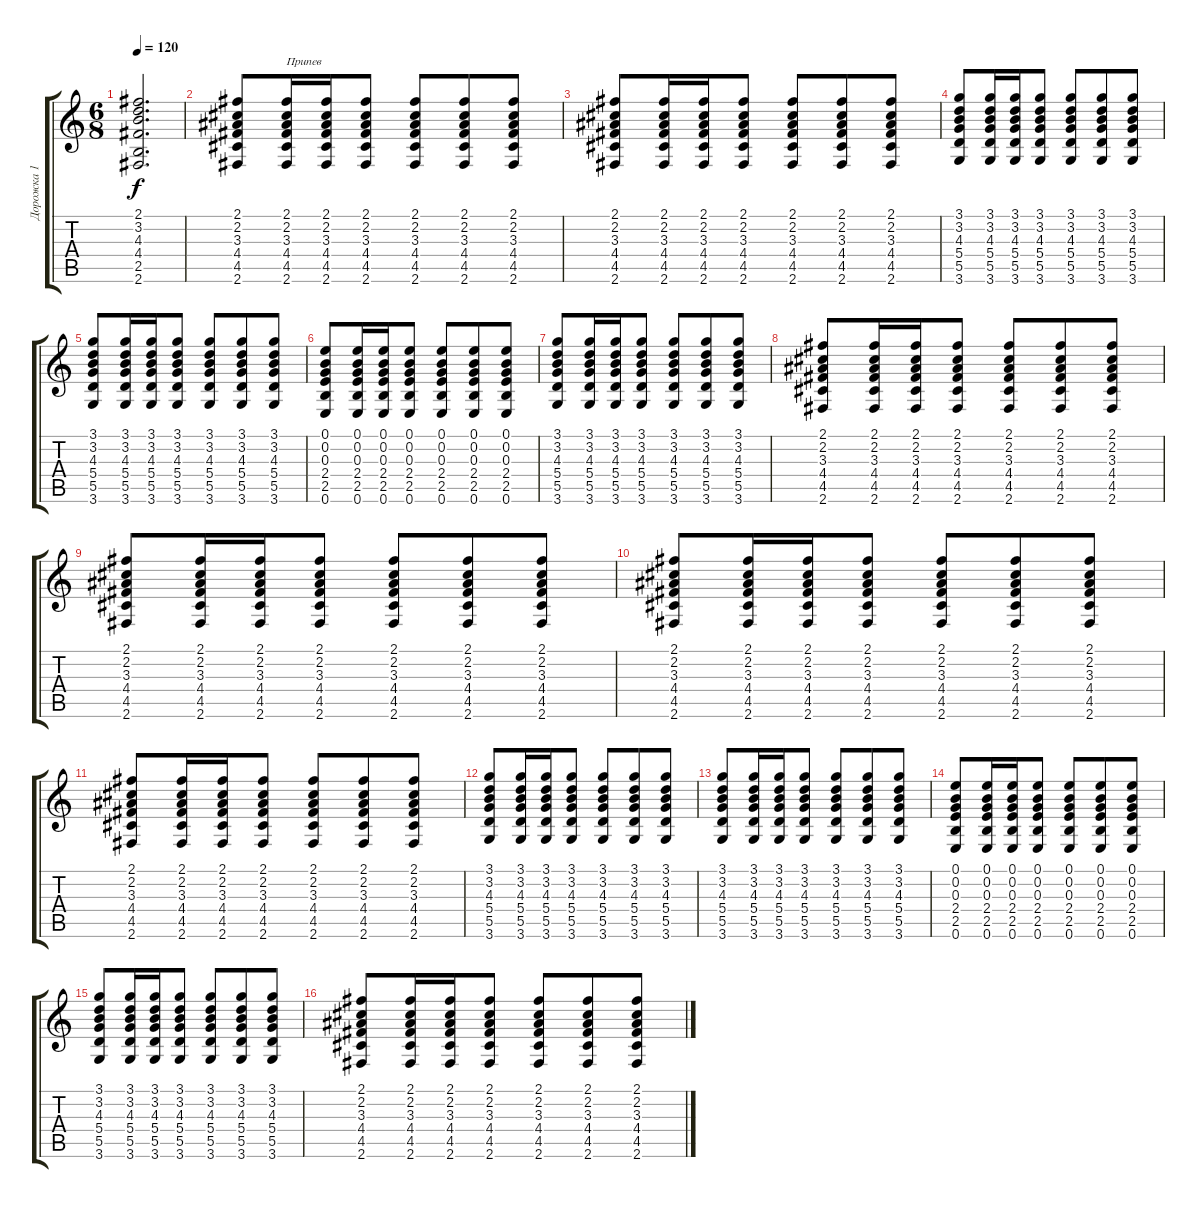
\track ("Дорожка 1" "Дорожка 1") {instrument acousticguitarnylon}
\staff {score tabs}
\tuning (E4 B3 G3 D3 A2 E2) {hide}
\ts (6 8)
\tempo 120
\clef g2
\ks c
(2.1 3.2 4.3 4.4 2.5 2.6).2{d dy f} |
(2.1 2.2 3.3 4.4 4.5 2.6).8 (2.1 2.2 3.3 4.4 4.5 2.6).16{txt "Припев"} (2.1 2.2 3.3 4.4 4.5 2.6).16 (2.1 2.2 3.3 4.4 4.5 2.6).8 (2.1 2.2 3.3 4.4 4.5 2.6).8 (2.1 2.2 3.3 4.4 4.5 2.6).8 (2.1 2.2 3.3 4.4 4.5 2.6).8 |
(2.1 2.2 3.3 4.4 4.5 2.6).8 (2.1 2.2 3.3 4.4 4.5 2.6).16 (2.1 2.2 3.3 4.4 4.5 2.6).16 (2.1 2.2 3.3 4.4 4.5 2.6).8 (2.1 2.2 3.3 4.4 4.5 2.6).8 (2.1 2.2 3.3 4.4 4.5 2.6).8 (2.1 2.2 3.3 4.4 4.5 2.6).8 |
(3.1 3.2 4.3 5.4 5.5 3.6).8 (3.1 3.2 4.3 5.4 5.5 3.6).16 (3.1 3.2 4.3 5.4 5.5 3.6).16 (3.1 3.2 4.3 5.4 5.5 3.6).8 (3.1 3.2 4.3 5.4 5.5 3.6).8 (3.1 3.2 4.3 5.4 5.5 3.6).8 (3.1 3.2 4.3 5.4 5.5 3.6).8 |
(3.1 3.2 4.3 5.4 5.5 3.6).8 (3.1 3.2 4.3 5.4 5.5 3.6).16 (3.1 3.2 4.3 5.4 5.5 3.6).16 (3.1 3.2 4.3 5.4 5.5 3.6).8 (3.1 3.2 4.3 5.4 5.5 3.6).8 (3.1 3.2 4.3 5.4 5.5 3.6).8 (3.1 3.2 4.3 5.4 5.5 3.6).8 |
(0.1 0.2 0.3 2.4 2.5 0.6).8 (0.1 0.2 0.3 2.4 2.5 0.6).16 (0.1 0.2 0.3 2.4 2.5 0.6).16 (0.1 0.2 0.3 2.4 2.5 0.6).8 (0.1 0.2 0.3 2.4 2.5 0.6).8 (0.1 0.2 0.3 2.4 2.5 0.6).8 (0.1 0.2 0.3 2.4 2.5 0.6).8 |
(3.1 3.2 4.3 5.4 5.5 3.6).8 (3.1 3.2 4.3 5.4 5.5 3.6).16 (3.1 3.2 4.3 5.4 5.5 3.6).16 (3.1 3.2 4.3 5.4 5.5 3.6).8 (3.1 3.2 4.3 5.4 5.5 3.6).8 (3.1 3.2 4.3 5.4 5.5 3.6).8 (3.1 3.2 4.3 5.4 5.5 3.6).8 |
(2.1 2.2 3.3 4.4 4.5 2.6).8 (2.1 2.2 3.3 4.4 4.5 2.6).16 (2.1 2.2 3.3 4.4 4.5 2.6).16 (2.1 2.2 3.3 4.4 4.5 2.6).8 (2.1 2.2 3.3 4.4 4.5 2.6).8 (2.1 2.2 3.3 4.4 4.5 2.6).8 (2.1 2.2 3.3 4.4 4.5 2.6).8 |
(2.1 2.2 3.3 4.4 4.5 2.6).8 (2.1 2.2 3.3 4.4 4.5 2.6).16 (2.1 2.2 3.3 4.4 4.5 2.6).16 (2.1 2.2 3.3 4.4 4.5 2.6).8 (2.1 2.2 3.3 4.4 4.5 2.6).8 (2.1 2.2 3.3 4.4 4.5 2.6).8 (2.1 2.2 3.3 4.4 4.5 2.6).8 |
(2.1 2.2 3.3 4.4 4.5 2.6).8 (2.1 2.2 3.3 4.4 4.5 2.6).16 (2.1 2.2 3.3 4.4 4.5 2.6).16 (2.1 2.2 3.3 4.4 4.5 2.6).8 (2.1 2.2 3.3 4.4 4.5 2.6).8 (2.1 2.2 3.3 4.4 4.5 2.6).8 (2.1 2.2 3.3 4.4 4.5 2.6).8 |
(2.1 2.2 3.3 4.4 4.5 2.6).8 (2.1 2.2 3.3 4.4 4.5 2.6).16 (2.1 2.2 3.3 4.4 4.5 2.6).16 (2.1 2.2 3.3 4.4 4.5 2.6).8 (2.1 2.2 3.3 4.4 4.5 2.6).8 (2.1 2.2 3.3 4.4 4.5 2.6).8 (2.1 2.2 3.3 4.4 4.5 2.6).8 |
(3.1 3.2 4.3 5.4 5.5 3.6).8 (3.1 3.2 4.3 5.4 5.5 3.6).16 (3.1 3.2 4.3 5.4 5.5 3.6).16 (3.1 3.2 4.3 5.4 5.5 3.6).8 (3.1 3.2 4.3 5.4 5.5 3.6).8 (3.1 3.2 4.3 5.4 5.5 3.6).8 (3.1 3.2 4.3 5.4 5.5 3.6).8 |
(3.1 3.2 4.3 5.4 5.5 3.6).8 (3.1 3.2 4.3 5.4 5.5 3.6).16 (3.1 3.2 4.3 5.4 5.5 3.6).16 (3.1 3.2 4.3 5.4 5.5 3.6).8 (3.1 3.2 4.3 5.4 5.5 3.6).8 (3.1 3.2 4.3 5.4 5.5 3.6).8 (3.1 3.2 4.3 5.4 5.5 3.6).8 |
(0.1 0.2 0.3 2.4 2.5 0.6).8 (0.1 0.2 0.3 2.4 2.5 0.6).16 (0.1 0.2 0.3 2.4 2.5 0.6).16 (0.1 0.2 0.3 2.4 2.5 0.6).8 (0.1 0.2 0.3 2.4 2.5 0.6).8 (0.1 0.2 0.3 2.4 2.5 0.6).8 (0.1 0.2 0.3 2.4 2.5 0.6).8 |
(3.1 3.2 4.3 5.4 5.5 3.6).8 (3.1 3.2 4.3 5.4 5.5 3.6).16 (3.1 3.2 4.3 5.4 5.5 3.6).16 (3.1 3.2 4.3 5.4 5.5 3.6).8 (3.1 3.2 4.3 5.4 5.5 3.6).8 (3.1 3.2 4.3 5.4 5.5 3.6).8 (3.1 3.2 4.3 5.4 5.5 3.6).8 |
(2.1 2.2 3.3 4.4 4.5 2.6).8 (2.1 2.2 3.3 4.4 4.5 2.6).16 (2.1 2.2 3.3 4.4 4.5 2.6).16 (2.1 2.2 3.3 4.4 4.5 2.6).8 (2.1 2.2 3.3 4.4 4.5 2.6).8 (2.1 2.2 3.3 4.4 4.5 2.6).8 (2.1 2.2 3.3 4.4 4.5 2.6).8
